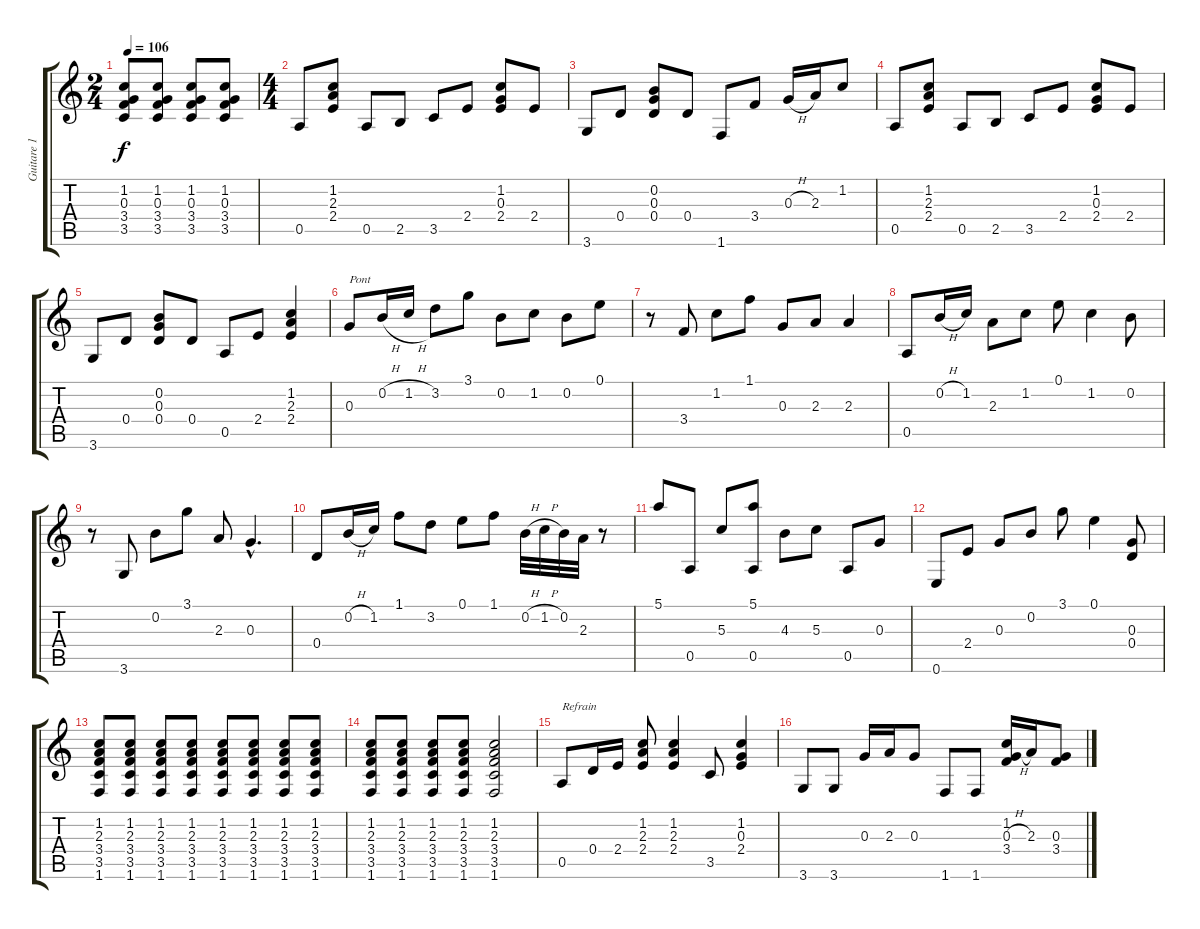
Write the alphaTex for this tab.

\track ("Guitare 1" "Guitare 1") {instrument acousticguitarsteel}
\staff {score tabs}
\tuning (E4 B3 G3 D3 A2 E2) {hide}
\ts (2 4)
\tempo 106
\clef g2
\ks c
(1.2 0.3 3.4 3.5).8{dy f} (1.2 0.3 3.4 3.5).8 (1.2 0.3 3.4 3.5).8 (1.2 0.3 3.4 3.5).8 |
\ts (4 4)
0.5.8 (1.2 2.3 2.4).8 0.5.8 2.5.8 3.5.8 2.4.8 (1.2 0.3 2.4).8 2.4.8 |
3.6.8 0.4.8 (0.2 0.3 0.4).8 0.4.8 1.6.8 3.4.8 0.3{h}.16 2.3.16 1.2.8 |
0.5.8 (1.2 2.3 2.4).8 0.5.8 2.5.8 3.5.8 2.4.8 (1.2 0.3 2.4).8 2.4.8 |
3.6.8 0.4.8 (0.2 0.3 0.4).8 0.4.8 0.5.8 2.4.8 (1.2 2.3 2.4).4 |
0.3.8{txt "Pont"} 0.2{h}.16 1.2{h}.16 3.2.8 3.1.8 0.2.8 1.2.8 0.2.8 0.1.8 |
r.8 3.4.8 1.2.8 1.1.8 0.3.8 2.3.8 2.3.4 |
0.5.8 0.2{h}.16 1.2.16 2.3.8 1.2.8 0.1.8 1.2.4 0.2.8 |
r.8 3.6.8 0.2.8 3.1.8 2.3.8 0.3{hac}.4{d} |
0.4.8 0.2{h}.16 1.2.16 1.1.8 3.2.8 0.1.8 1.1.8 0.2{h}.32 1.2{h}.32 0.2.32 2.3.32 r.8 |
5.1.8 0.5.8 5.3.8 (5.1 0.5).8 4.3.8 5.3.8 0.5.8 0.3.8 |
0.6.8 2.4.8 0.3.8 0.2.8 3.1.8 0.1.4 (0.3 0.4).8 |
(1.2 2.3 3.4 3.5 1.6).8 (1.2 2.3 3.4 3.5 1.6).8 (1.2 2.3 3.4 3.5 1.6).8 (1.2 2.3 3.4 3.5 1.6).8 (1.2 2.3 3.4 3.5 1.6).8 (1.2 2.3 3.4 3.5 1.6).8 (1.2 2.3 3.4 3.5 1.6).8 (1.2 2.3 3.4 3.5 1.6).8 |
(1.2 2.3 3.4 3.5 1.6).8 (1.2 2.3 3.4 3.5 1.6).8 (1.2 2.3 3.4 3.5 1.6).8 (1.2 2.3 3.4 3.5 1.6).8 (1.2 2.3 3.4 3.5 1.6).2 |
0.5.8{txt "Refrain"} 0.4.16 2.4.16 (1.2 2.3 2.4).8 (1.2 2.3 2.4).4 3.5.8 (1.2 0.3 2.4).4 |
3.6.8 3.6.8 0.3.16 2.3.16 0.3.8 1.6.8 1.6.8 (1.2 0.3{h} 3.4).16 2.3.16 (0.3 3.4).8
